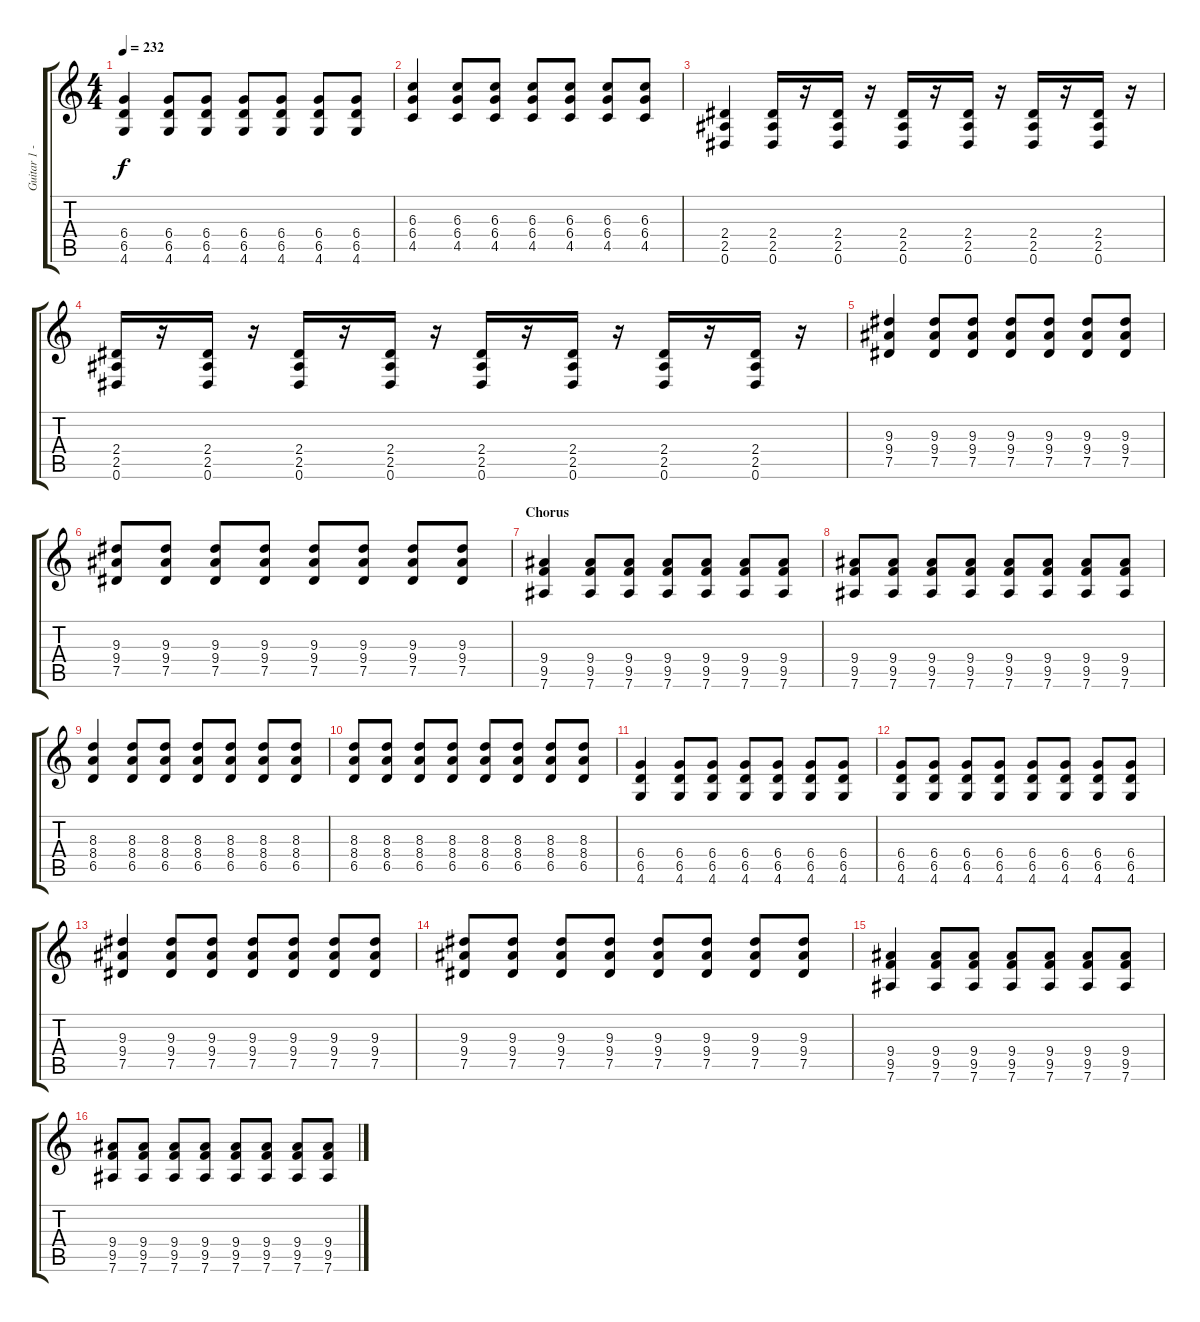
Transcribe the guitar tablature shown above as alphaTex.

\track ("Guitar 1 - Mathias" "Guitar 1 -") {instrument distortionguitar}
\staff {score tabs}
\tuning (Eb4 Bb3 Gb3 Db3 Ab2 Eb2) {hide}
\ts (4 4)
\tempo 232
\clef g2
\ks c
(6.4 6.5 4.6).4{dy f} (6.4 6.5 4.6).8 (6.4 6.5 4.6).8 (6.4 6.5 4.6).8 (6.4 6.5 4.6).8 (6.4 6.5 4.6).8 (6.4 6.5 4.6).8 |
(6.3 6.4 4.5).4 (6.3 6.4 4.5).8 (6.3 6.4 4.5).8 (6.3 6.4 4.5).8 (6.3 6.4 4.5).8 (6.3 6.4 4.5).8 (6.3 6.4 4.5).8 |
(2.4 2.5 0.6).4 (2.4 2.5 0.6).16 r.16 (2.4 2.5 0.6).16 r.16 (2.4 2.5 0.6).16 r.16 (2.4 2.5 0.6).16 r.16 (2.4 2.5 0.6).16 r.16 (2.4 2.5 0.6).16 r.16 |
(2.4 2.5 0.6).16 r.16 (2.4 2.5 0.6).16 r.16 (2.4 2.5 0.6).16 r.16 (2.4 2.5 0.6).16 r.16 (2.4 2.5 0.6).16 r.16 (2.4 2.5 0.6).16 r.16 (2.4 2.5 0.6).16 r.16 (2.4 2.5 0.6).16 r.16 |
(9.3 9.4 7.5).4 (9.3 9.4 7.5).8 (9.3 9.4 7.5).8 (9.3 9.4 7.5).8 (9.3 9.4 7.5).8 (9.3 9.4 7.5).8 (9.3 9.4 7.5).8 |
(9.3 9.4 7.5).8 (9.3 9.4 7.5).8 (9.3 9.4 7.5).8 (9.3 9.4 7.5).8 (9.3 9.4 7.5).8 (9.3 9.4 7.5).8 (9.3 9.4 7.5).8 (9.3 9.4 7.5).8 |
\section ("" "Chorus")
(9.4 9.5 7.6).4 (9.4 9.5 7.6).8 (9.4 9.5 7.6).8 (9.4 9.5 7.6).8 (9.4 9.5 7.6).8 (9.4 9.5 7.6).8 (9.4 9.5 7.6).8 |
(9.4 9.5 7.6).8 (9.4 9.5 7.6).8 (9.4 9.5 7.6).8 (9.4 9.5 7.6).8 (9.4 9.5 7.6).8 (9.4 9.5 7.6).8 (9.4 9.5 7.6).8 (9.4 9.5 7.6).8 |
(8.3 8.4 6.5).4 (8.3 8.4 6.5).8 (8.3 8.4 6.5).8 (8.3 8.4 6.5).8 (8.3 8.4 6.5).8 (8.3 8.4 6.5).8 (8.3 8.4 6.5).8 |
(8.3 8.4 6.5).8 (8.3 8.4 6.5).8 (8.3 8.4 6.5).8 (8.3 8.4 6.5).8 (8.3 8.4 6.5).8 (8.3 8.4 6.5).8 (8.3 8.4 6.5).8 (8.3 8.4 6.5).8 |
(6.4 6.5 4.6).4 (6.4 6.5 4.6).8 (6.4 6.5 4.6).8 (6.4 6.5 4.6).8 (6.4 6.5 4.6).8 (6.4 6.5 4.6).8 (6.4 6.5 4.6).8 |
(6.4 6.5 4.6).8 (6.4 6.5 4.6).8 (6.4 6.5 4.6).8 (6.4 6.5 4.6).8 (6.4 6.5 4.6).8 (6.4 6.5 4.6).8 (6.4 6.5 4.6).8 (6.4 6.5 4.6).8 |
(9.3 9.4 7.5).4 (9.3 9.4 7.5).8 (9.3 9.4 7.5).8 (9.3 9.4 7.5).8 (9.3 9.4 7.5).8 (9.3 9.4 7.5).8 (9.3 9.4 7.5).8 |
(9.3 9.4 7.5).8 (9.3 9.4 7.5).8 (9.3 9.4 7.5).8 (9.3 9.4 7.5).8 (9.3 9.4 7.5).8 (9.3 9.4 7.5).8 (9.3 9.4 7.5).8 (9.3 9.4 7.5).8 |
(9.4 9.5 7.6).4 (9.4 9.5 7.6).8 (9.4 9.5 7.6).8 (9.4 9.5 7.6).8 (9.4 9.5 7.6).8 (9.4 9.5 7.6).8 (9.4 9.5 7.6).8 |
(9.4 9.5 7.6).8 (9.4 9.5 7.6).8 (9.4 9.5 7.6).8 (9.4 9.5 7.6).8 (9.4 9.5 7.6).8 (9.4 9.5 7.6).8 (9.4 9.5 7.6).8 (9.4 9.5 7.6).8
